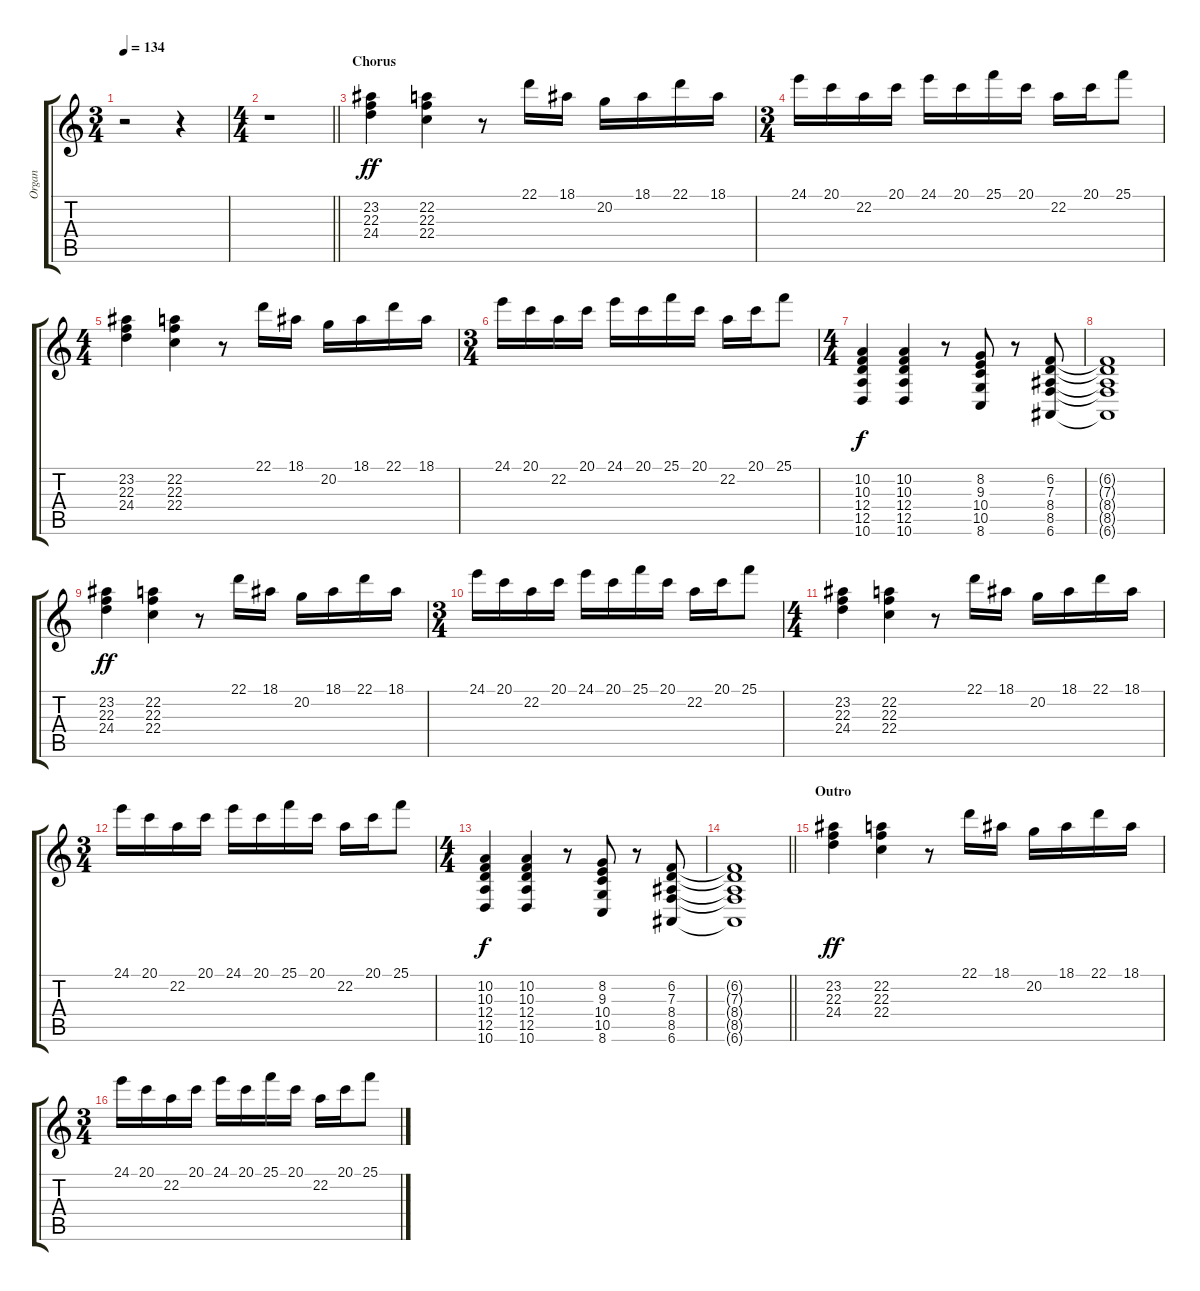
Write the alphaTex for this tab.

\track ("Organ" "Organ") {instrument rockorgan}
\staff {score tabs}
\tuning (E4 B3 G3 D3 A2 E2) {hide}
\ts (3 4)
\tempo 134
\clef g2
\ks c
r.2{dy ff} r.4 |
\ts (4 4)
\barLineRight lightlight
r.1 |
\section ("" "Chorus")
(23.2 22.3 24.4).4 (22.2 22.3 22.4).4 r.8 22.1.16 18.1.16 20.2.16 18.1.16 22.1.16 18.1.16 |
\ts (3 4)
24.1.16 20.1.16 22.2.16 20.1.16 24.1.16 20.1.16 25.1.16 20.1.16 22.2.16 20.1.16 25.1.8 |
\ts (4 4)
(23.2 22.3 24.4).4 (22.2 22.3 22.4).4 r.8 22.1.16 18.1.16 20.2.16 18.1.16 22.1.16 18.1.16 |
\ts (3 4)
24.1.16 20.1.16 22.2.16 20.1.16 24.1.16 20.1.16 25.1.16 20.1.16 22.2.16 20.1.16 25.1.8 |
\ts (4 4)
(10.2 10.3 12.4 12.5 10.6).4{dy f} (10.2 10.3 12.4 12.5 10.6).4 r.8 (8.2 9.3 10.4 10.5 8.6).8 r.8 (6.2 7.3 8.4 8.5 6.6).8 |
(6.2{t} 7.3{t} 8.4{t} 8.5{t} 6.6{t}).1 |
(23.2 22.3 24.4).4{dy ff} (22.2 22.3 22.4).4 r.8 22.1.16 18.1.16 20.2.16 18.1.16 22.1.16 18.1.16 |
\ts (3 4)
24.1.16 20.1.16 22.2.16 20.1.16 24.1.16 20.1.16 25.1.16 20.1.16 22.2.16 20.1.16 25.1.8 |
\ts (4 4)
(23.2 22.3 24.4).4 (22.2 22.3 22.4).4 r.8 22.1.16 18.1.16 20.2.16 18.1.16 22.1.16 18.1.16 |
\ts (3 4)
24.1.16 20.1.16 22.2.16 20.1.16 24.1.16 20.1.16 25.1.16 20.1.16 22.2.16 20.1.16 25.1.8 |
\ts (4 4)
(10.2 10.3 12.4 12.5 10.6).4{dy f} (10.2 10.3 12.4 12.5 10.6).4 r.8 (8.2 9.3 10.4 10.5 8.6).8 r.8 (6.2 7.3 8.4 8.5 6.6).8 |
\barLineRight lightlight
(6.2{t} 7.3{t} 8.4{t} 8.5{t} 6.6{t}).1 |
\section ("" "Outro")
(23.2 22.3 24.4).4{dy ff} (22.2 22.3 22.4).4 r.8 22.1.16 18.1.16 20.2.16 18.1.16 22.1.16 18.1.16 |
\ts (3 4)
24.1.16 20.1.16 22.2.16 20.1.16 24.1.16 20.1.16 25.1.16 20.1.16 22.2.16 20.1.16 25.1.8
